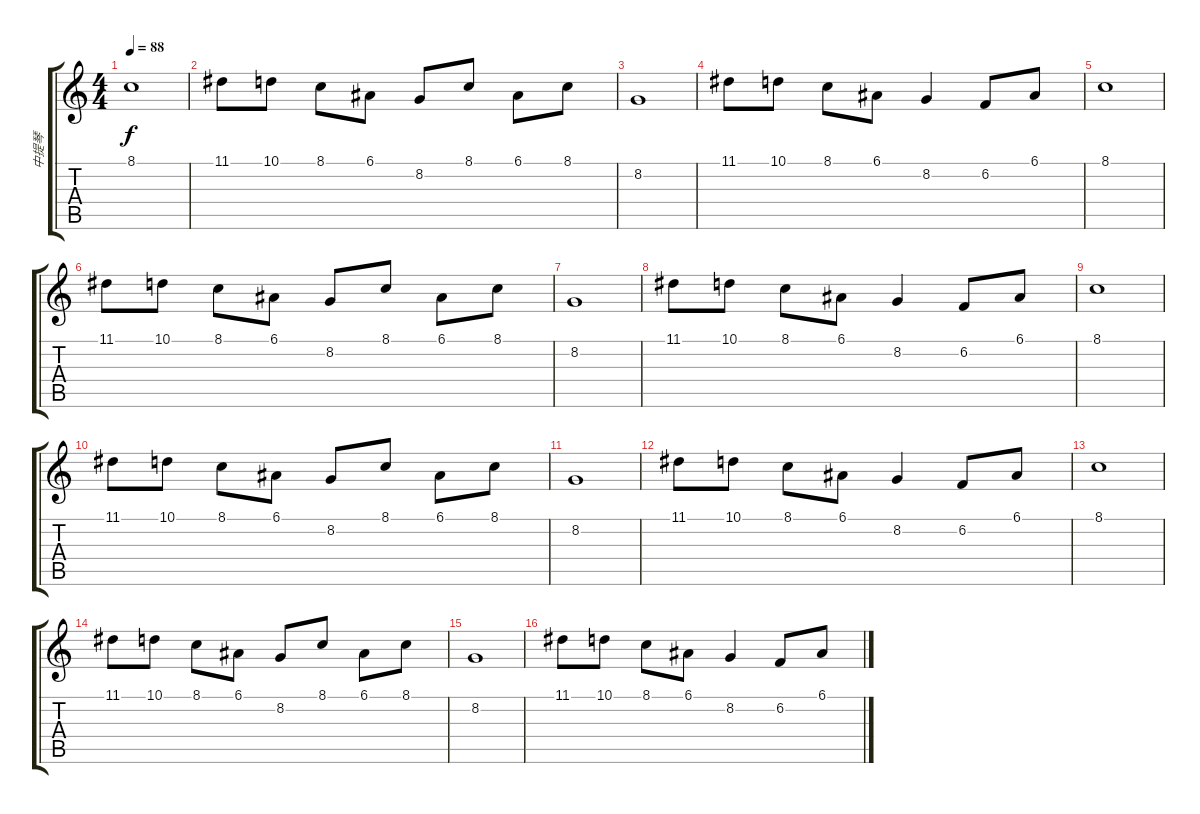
\track ("中提琴" "中提琴") {instrument viola}
\staff {score tabs}
\tuning (E4 B3 G3 D3 A2 E2) {hide}
\ts (4 4)
\tempo 88
\clef g2
\ks c
8.1.1{dy f} |
11.1.8 10.1.8 8.1.8 6.1.8 8.2.8 8.1.8 6.1.8 8.1.8 |
8.2.1 |
11.1.8 10.1.8 8.1.8 6.1.8 8.2.4 6.2.8 6.1.8 |
8.1.1 |
11.1.8 10.1.8 8.1.8 6.1.8 8.2.8 8.1.8 6.1.8 8.1.8 |
8.2.1 |
11.1.8 10.1.8 8.1.8 6.1.8 8.2.4 6.2.8 6.1.8 |
8.1.1 |
11.1.8 10.1.8 8.1.8 6.1.8 8.2.8 8.1.8 6.1.8 8.1.8 |
8.2.1 |
11.1.8 10.1.8 8.1.8 6.1.8 8.2.4 6.2.8 6.1.8 |
8.1.1 |
11.1.8 10.1.8 8.1.8 6.1.8 8.2.8 8.1.8 6.1.8 8.1.8 |
8.2.1 |
11.1.8 10.1.8 8.1.8 6.1.8 8.2.4 6.2.8 6.1.8
